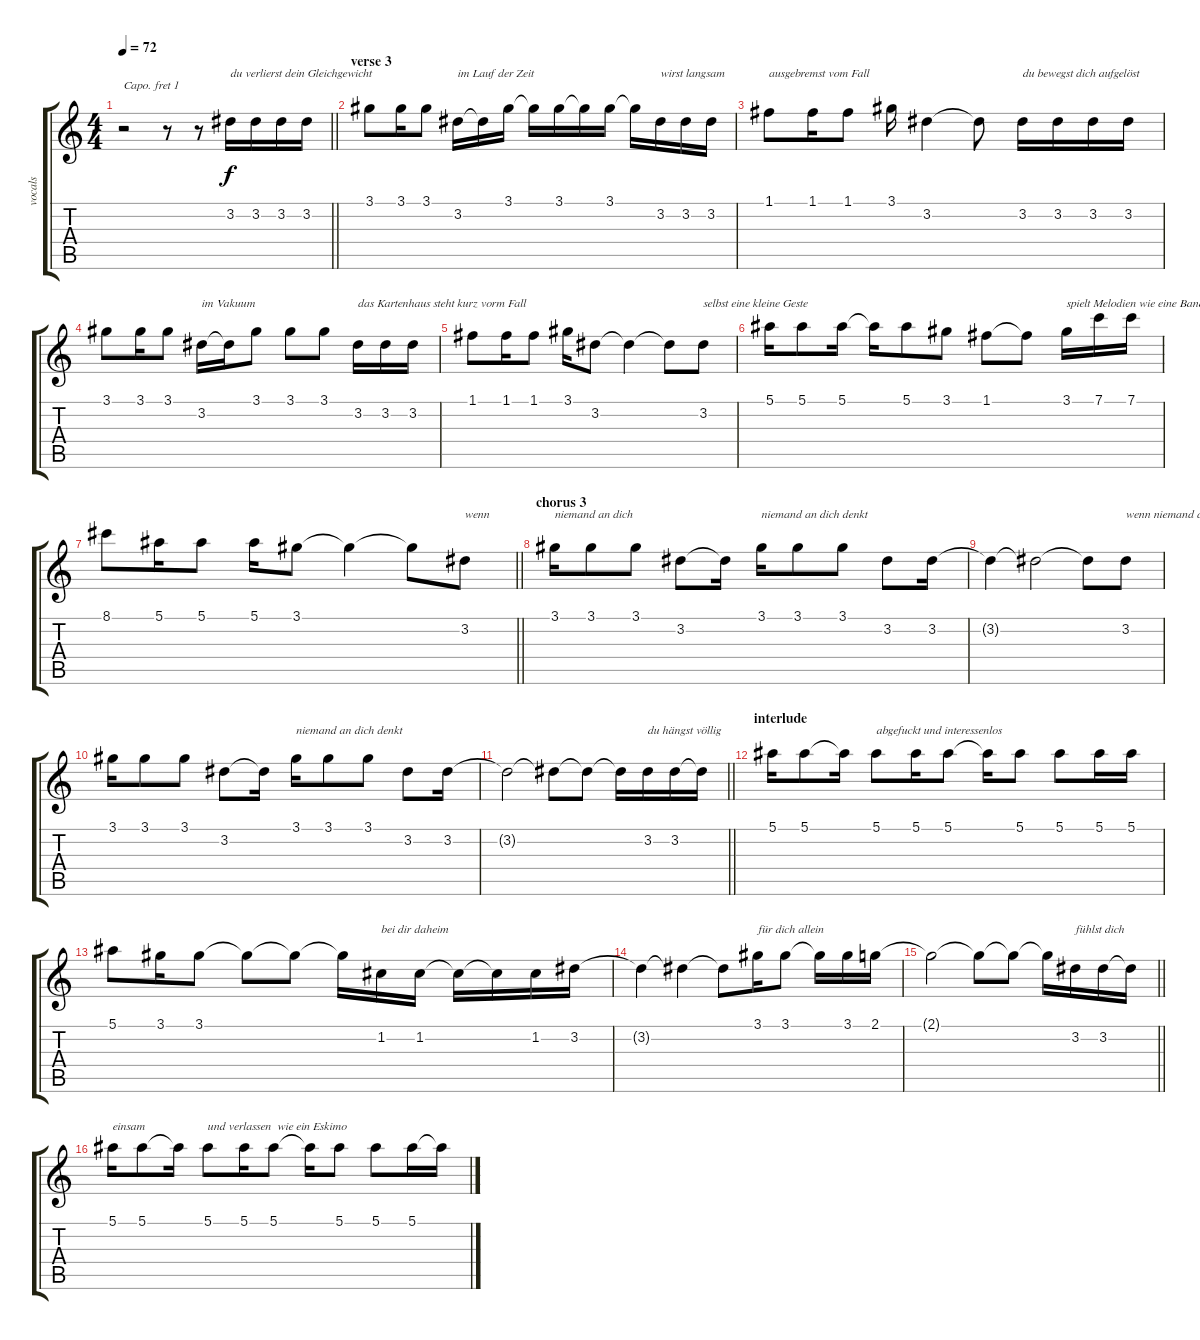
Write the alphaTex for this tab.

\track ("vocals" "vocals") {instrument electricguitarjazz}
\staff {score tabs}
\capo 1
\tuning (E4 B3 G3 D3 A2 E2) {hide}
\ts (4 4)
\tempo 72
\clef g2
\barLineRight lightlight
\ks c
r.2{dy f} r.8 r.8 3.2.16{txt "du verlierst dein Gleichgewicht"} 3.2.16 3.2.16 3.2.16 |
\section ("" "verse 3")
3.1.8 3.1.16 3.1.8 3.2.16{txt "im Lauf der Zeit"} 3.2{t}.16 3.1.16 3.1{t}.16 3.1.16 3.1{t}.16 3.1.16 3.1{t}.16 3.2.16{txt "wirst langsam"} 3.2.16 3.2.16 |
1.1.8{txt "ausgebremst vom Fall"} 1.1.16 1.1.8 3.1.16 3.2.4 3.2{t}.8 3.2.16{txt "du bewegst dich aufgelöst"} 3.2.16 3.2.16 3.2.16 |
3.1.8 3.1.16 3.1.8 3.2.16{txt "im Vakuum"} 3.2{t}.16 3.1.8 3.1.8 3.1.8 3.2.16{txt "das Kartenhaus steht kurz vorm Fall"} 3.2.16 3.2.16 |
1.1.8 1.1.16 1.1.8 3.1.16 3.2.8 3.2{t}.4 3.2{t}.8 3.2.8{txt "selbst eine kleine Geste"} |
5.1.16 5.1.8 5.1.16 5.1{t}.16 5.1.8 3.1.8 1.1.8 1.1{t}.8 3.1.16{txt "spielt Melodien wie eine Band"} 7.1.16 7.1.16 |
\barLineRight lightlight
8.1.8 5.1.16 5.1.8 5.1.16 3.1.8 3.1{t}.4 3.1{t}.8 3.2.8{txt "wenn"} |
\section ("" "chorus 3")
3.1.16{txt "niemand an dich"} 3.1.8 3.1.8 3.2.8 3.2{t}.16 3.1.16{txt "niemand an dich denkt"} 3.1.8 3.1.8 3.2.8 3.2.16 |
3.2{t}.4 3.2{t}.2 3.2{t}.8 3.2.8{txt "wenn niemand an dich "} |
3.1.16 3.1.8 3.1.8 3.2.8 3.2{t}.16 3.1.16{txt "niemand an dich denkt"} 3.1.8 3.1.8 3.2.8 3.2.16 |
\barLineRight lightlight
3.2{t}.2 3.2{t}.8 3.2{t}.8 3.2{t}.16 3.2.16{txt "du hängst völlig"} 3.2.16 3.2{t}.16 |
\section ("" "interlude")
5.1.16 5.1.8 5.1{t}.16 5.1.8{txt "abgefuckt und interessenlos"} 5.1.16 5.1.8 5.1{t}.16 5.1.8 5.1.8 5.1.16 5.1.16 |
5.1.8 3.1.16 3.1.8 3.1{t}.8 3.1{t}.8 3.1{t}.16 1.2.16{txt "bei dir daheim"} 1.2.16 1.2{t}.16 1.2{t}.16 1.2.16 3.2.16 |
3.2{t}.4 3.2{t}.4 3.2{t}.8 3.1.16{txt "für dich allein"} 3.1.8 3.1{t}.16 3.1.16 2.1.16 |
\barLineRight lightlight
2.1{t}.2 2.1{t}.8 2.1{t}.8 2.1{t}.16 3.2.16{txt "fühlst dich"} 3.2.16 3.2{t}.16 |
5.1.16{txt "einsam"} 5.1.8 5.1{t}.16 5.1.8{txt "und verlassen  wie ein Eskimo"} 5.1.16 5.1.8 5.1{t}.16 5.1.8 5.1.8 5.1.16 5.1{t}.16
